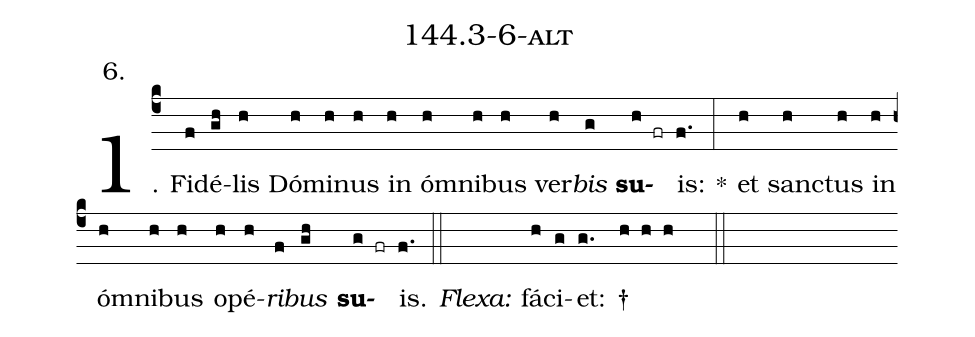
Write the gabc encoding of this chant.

name: 144.3-6-alt;
annotation: 6.;
%%
(c4)1. Fi(f)dé(gh)lis(h) Dó(h)mi(h)nus(h) in(h) ó(h)mni(h)bus(h) ver(h)<i>bis</i>(g) <b>su</b>(h fr)is:(f.) *(:) et(h) san(h)ctus(h) in(h) ó(h)mni(h)bus(h) o(h)pé(h)<i>ri</i>(f)<i>bus</i>(gh) <b>su</b>(g fr)is.(f.) (::)
<i>Flexa:</i>(////)  fá(h)ci(g)et: †(g.//// h h h  ::)
